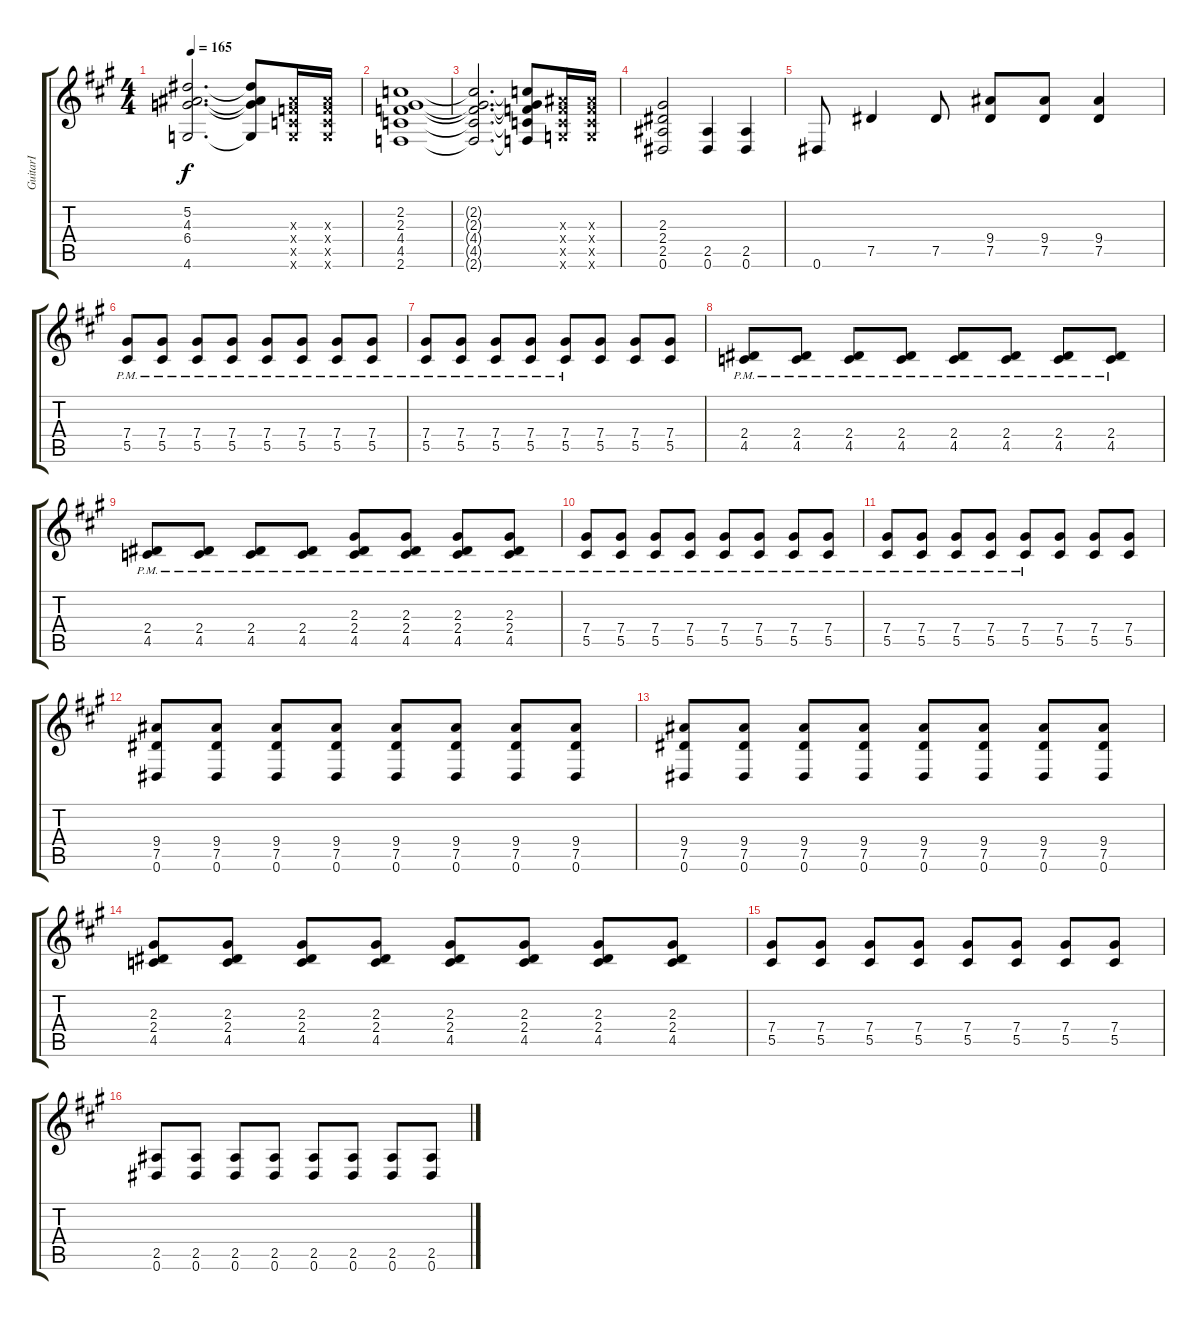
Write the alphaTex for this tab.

\track ("GuitarⅠ" "GuitarⅠ") {instrument overdrivenguitar}
\staff {score tabs}
\tuning (Eb4 Bb3 Gb3 Db3 Ab2 Eb2) {hide}
\ts (4 4)
\tempo 165
\clef g2
\ks a
(5.2{t} 4.3{t} 6.4{t} 4.6{t}).2{d dy f} (5.2{t} 4.3{t} 6.4{t} 4.6{t}).8 (4.3{x} 4.4{x} 4.5{x} 4.6{x}).16 (4.3{x} 4.4{x} 4.5{x} 4.6{x}).16 |
(2.2 2.3 4.4 4.5 2.6).1 |
(2.2{t} 2.3{t} 4.4{t} 4.5{t} 2.6{t}).2{d} (2.2{t} 2.3{t} 4.4{t} 4.5{t} 2.6{t}).8 (4.3{x} 4.4{x} 4.5{x} 4.6{x}).16 (4.3{x} 4.4{x} 4.5{x} 4.6{x}).16 |
(2.3 2.4 2.5 0.6).2 (2.5 0.6).4 (2.5 0.6).4 |
0.6.8 7.5.4 7.5.8 (9.4 7.5).8 (9.4 7.5).8 (9.4 7.5).4 |
(7.4{pm} 5.5{pm}).8 (7.4{pm} 5.5{pm}).8 (7.4{pm} 5.5{pm}).8 (7.4{pm} 5.5{pm}).8 (7.4{pm} 5.5{pm}).8 (7.4{pm} 5.5{pm}).8 (7.4{pm} 5.5{pm}).8 (7.4{pm} 5.5{pm}).8 |
(7.4{pm} 5.5{pm}).8 (7.4{pm} 5.5{pm}).8 (7.4{pm} 5.5{pm}).8 (7.4{pm} 5.5{pm}).8 (7.4{pm} 5.5{pm}).8 (7.4 5.5).8 (7.4 5.5).8 (7.4 5.5).8 |
(2.4{pm} 4.5{pm}).8 (2.4{pm} 4.5{pm}).8 (2.4{pm} 4.5{pm}).8 (2.4{pm} 4.5{pm}).8 (2.4{pm} 4.5{pm}).8 (2.4{pm} 4.5{pm}).8 (2.4{pm} 4.5{pm}).8 (2.4{pm} 4.5{pm}).8 |
(2.4{pm} 4.5{pm}).8 (2.4{pm} 4.5{pm}).8 (2.4{pm} 4.5{pm}).8 (2.4{pm} 4.5{pm}).8 (2.3{pm} 2.4{pm} 4.5{pm}).8 (2.3{pm} 2.4{pm} 4.5{pm}).8 (2.3{pm} 2.4{pm} 4.5{pm}).8 (2.3{pm} 2.4{pm} 4.5{pm}).8 |
(7.4{pm} 5.5{pm}).8 (7.4{pm} 5.5{pm}).8 (7.4{pm} 5.5{pm}).8 (7.4{pm} 5.5{pm}).8 (7.4{pm} 5.5{pm}).8 (7.4{pm} 5.5{pm}).8 (7.4{pm} 5.5{pm}).8 (7.4{pm} 5.5{pm}).8 |
(7.4{pm} 5.5{pm}).8 (7.4{pm} 5.5{pm}).8 (7.4{pm} 5.5{pm}).8 (7.4{pm} 5.5{pm}).8 (7.4{pm} 5.5{pm}).8 (7.4 5.5).8 (7.4 5.5).8 (7.4 5.5).8 |
(9.4 7.5 0.6).8 (9.4 7.5 0.6).8 (9.4 7.5 0.6).8 (9.4 7.5 0.6).8 (9.4 7.5 0.6).8 (9.4 7.5 0.6).8 (9.4 7.5 0.6).8 (9.4 7.5 0.6).8 |
(9.4 7.5 0.6).8 (9.4 7.5 0.6).8 (9.4 7.5 0.6).8 (9.4 7.5 0.6).8 (9.4 7.5 0.6).8 (9.4 7.5 0.6).8 (9.4 7.5 0.6).8 (9.4 7.5 0.6).8 |
(2.3 2.4 4.5).8 (2.3 2.4 4.5).8 (2.3 2.4 4.5).8 (2.3 2.4 4.5).8 (2.3 2.4 4.5).8 (2.3 2.4 4.5).8 (2.3 2.4 4.5).8 (2.3 2.4 4.5).8 |
(7.4 5.5).8 (7.4 5.5).8 (7.4 5.5).8 (7.4 5.5).8 (7.4 5.5).8 (7.4 5.5).8 (7.4 5.5).8 (7.4 5.5).8 |
(2.5 0.6).8 (2.5 0.6).8 (2.5 0.6).8 (2.5 0.6).8 (2.5 0.6).8 (2.5 0.6).8 (2.5 0.6).8 (2.5 0.6).8
